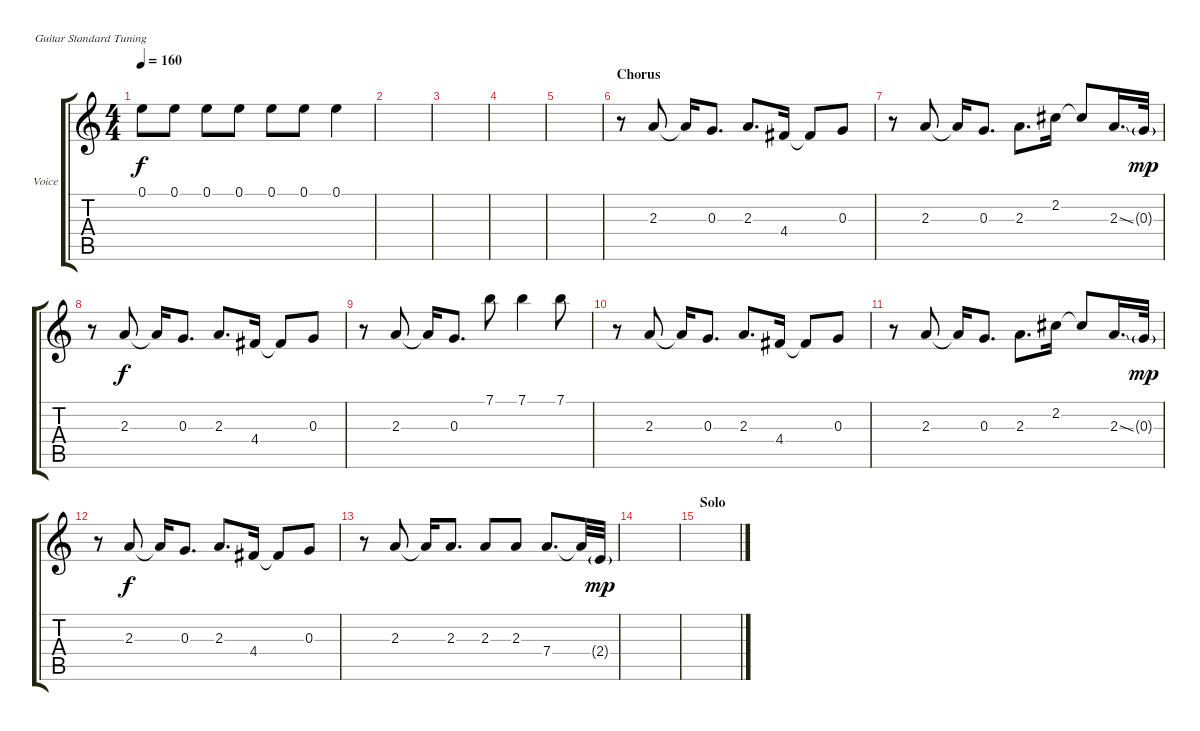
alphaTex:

\bracketExtendMode groupsimilarinstruments
\firstSystemTrackNameOrientation horizontal
\otherSystemsTrackNameOrientation horizontal
\track ("Voice" "Voice") {mute instrument lead6voice}
\staff {score tabs}
\tuning (E4 B3 G3 D3 A2 E2)
\displaytranspose 12
\ts (4 4)
\tempo 160
\clef g2
\ks c
0.1.8{dy f} 0.1.8 0.1.8 0.1.8 0.1.8 0.1.8 0.1.4 |
|
|
|
|
\section ("" "Chorus")
r.8 2.3.8 2.3{t}.16 0.3.8{d} 2.3.8{d} 4.4.16 4.4{t}.8 0.3.8 |
r.8 2.3.8 2.3{t}.16 0.3.8{d} 2.3.8{d} 2.2.16 2.2{t}.8 2.3{ss}.16{d} 0.3{g}.32{dy mp} |
r.8 2.3.8{dy f} 2.3{t}.16 0.3.8{d} 2.3.8{d} 4.4.16 4.4{t}.8 0.3.8 |
r.8 2.3.8 2.3{t}.16 0.3.8{d} 7.1.8 7.1.4 7.1.8 |
r.8 2.3.8 2.3{t}.16 0.3.8{d} 2.3.8{d} 4.4.16 4.4{t}.8 0.3.8 |
r.8 2.3.8 2.3{t}.16 0.3.8{d} 2.3.8{d} 2.2.16 2.2{t}.8 2.3{ss}.16{d} 0.3{g}.32{dy mp} |
r.8 2.3.8{dy f} 2.3{t}.16 0.3.8{d} 2.3.8{d} 4.4.16 4.4{t}.8 0.3.8 |
r.8 2.3.8 2.3{t}.16 2.3.8{d} 2.3.8 2.3.8 7.4.8{d} 7.4{t}.32 2.4{g}.32{dy mp} |
|
\section ("" "Solo")
